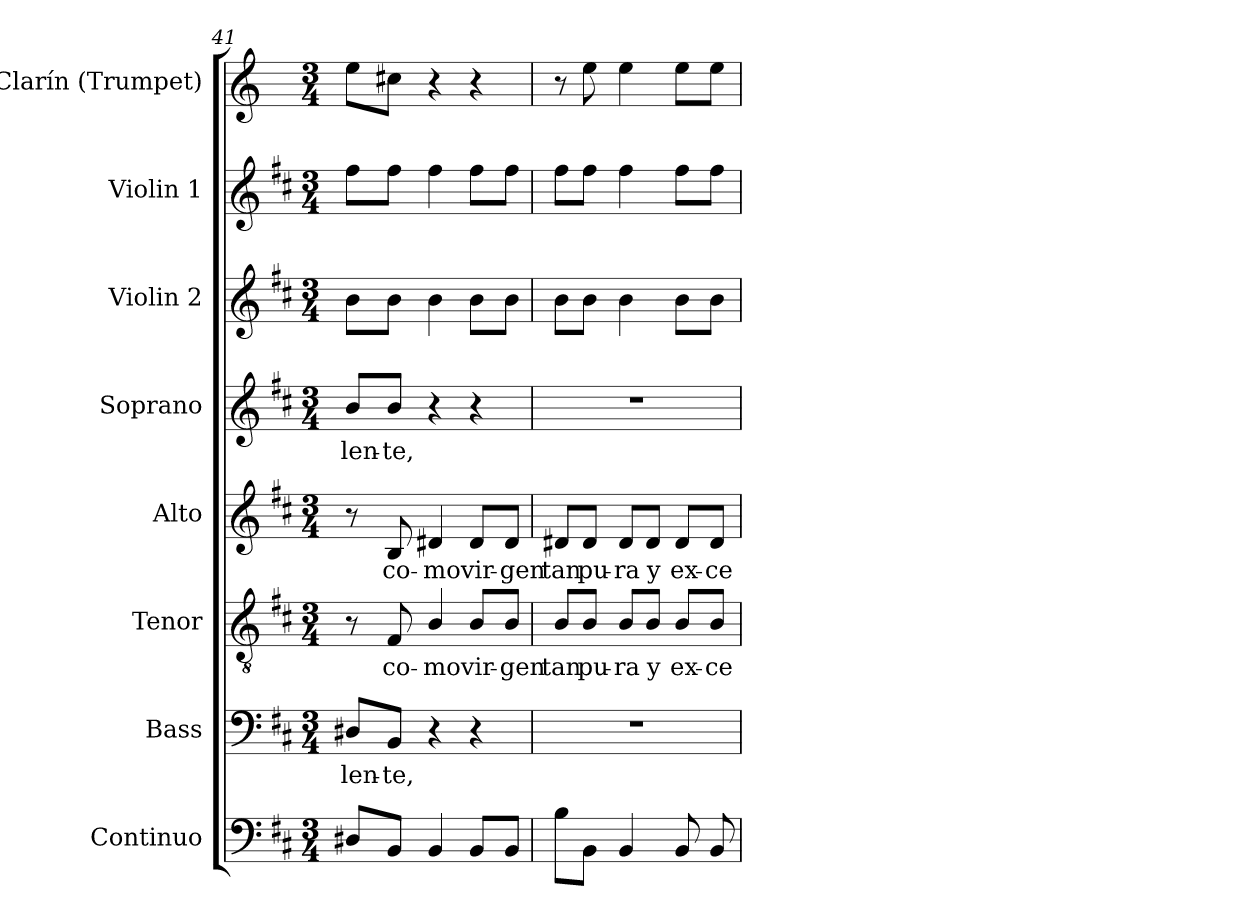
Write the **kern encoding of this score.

**kern	**kern	**text	**kern	**text	**kern	**text	**kern	**text	**kern	**kern	**kern
*part8	*part7	*part7	*part6	*part6	*part5	*part5	*part4	*part4	*part3	*part2	*part1
*staff8	*staff7	*staff7	*staff6	*staff6	*staff5	*staff5	*staff4	*staff4	*staff3	*staff2	*staff1
*I"Continuo	*I"Bass	*	*I"Tenor	*	*I"Alto	*	*I"Soprano	*	*I"Violin 2	*I"Violin 1	*I"Clarín (Trumpet)
*I'Cont.	*I'B.	*	*I'T.	*	*I'A.	*	*I'S.	*	*I'Vln. 2	*I'Vln. 1	*I'Tpt.
*clefF4	*clefF4	*	*clefGv2	*	*clefG2	*	*clefG2	*	*clefG2	*clefG2	*clefG2
*	*	*	*ITrd7c12	*	*	*	*	*	*	*	*ITrd-1c-2
*k[f#c#]	*k[f#c#]	*	*k[f#c#]	*	*k[f#c#]	*	*k[f#c#]	*	*k[f#c#]	*k[f#c#]	*k[f#c#]
*D:	*D:	*	*D:	*	*D:	*	*D:	*	*D:	*D:	*D:
*M3/4	*M3/4	*	*M3/4	*	*M3/4	*	*M3/4	*	*M3/4	*M3/4	*M3/4
=41	=41	=41	=41	=41	=41	=41	=41	=41	=41	=41	=41
!	!	!LO:LY:b:color=#000000	!	!	!	!	!	!	!	!	!
!	!	!	!	!	!	!	!	!LO:LY:b:color=#000000	!	!	!
8D#Xi/L	8D#Xi/L	-len-	8r	.	8r	.	8bi/L	-len-	8bi\L	8ff#i\L	8ff#i\L
!	!	!LO:LY:b:color=#000000	!	!	!	!	!	!	!	!	!
!	!	!	!	!LO:LY:b:color=#000000	!	!	!	!	!	!	!
!	!	!	!	!	!	!LO:LY:b:color=#000000	!	!	!	!	!
!	!	!	!	!	!	!	!	!LO:LY:b:color=#000000	!	!	!
8BBi/J	8BBi/J	-te,	8FF#i/	co-	8Bi/	co-	8bi/J	-te,	8bi\J	8ff#i\J	8dd#Xi\J
!	!	!	!	!LO:LY:b:color=#000000	!	!	!	!	!	!	!
!	!	!	!	!	!	!LO:LY:b:color=#000000	!	!	!	!	!
4BBi/	4r	.	4BBi/	-mo	4d#Xi/	-mo	4r	.	4bi\	4ff#i\	4r
!	!	!	!	!LO:LY:b:color=#000000	!	!	!	!	!	!	!
!	!	!	!	!	!	!LO:LY:b:color=#000000	!	!	!	!	!
8BBi/L	4r	.	8BBi/L	vir-	8d#i/L	vir-	4r	.	8bi\L	8ff#i\L	4r
!	!	!	!	!LO:LY:b:color=#000000	!	!	!	!	!	!	!
!	!	!	!	!	!	!LO:LY:b:color=#000000	!	!	!	!	!
8BBi/J	.	.	8BBi/J	-gen	8d#i/J	-gen	.	.	8bi\J	8ff#i\J	.
=42	=42	=42	=42	=42	=42	=42	=42	=42	=42	=42	=42
!	!LO:N:vis=1	!	!	!	!	!	!	!	!	!	!
!	!	!	!	!LO:LY:b:color=#000000	!	!	!	!	!	!	!
!	!	!	!	!	!	!LO:LY:b:color=#000000	!LO:N:vis=1	!	!	!	!
8Bi\L	2.r	.	8BBi/L	tan	8d#Xi/L	tan	2.r	.	8bi\L	8ff#i\L	8r
!	!	!	!	!LO:LY:b:color=#000000	!	!	!	!	!	!	!
!	!	!	!	!	!	!LO:LY:b:color=#000000	!	!	!	!	!
8BBi\J	.	.	8BBi/J	pu-	8d#i/J	pu-	.	.	8bi\J	8ff#i\J	8ff#i\
!	!	!	!	!LO:LY:b:color=#000000	!	!	!	!	!	!	!
!	!	!	!	!	!	!LO:LY:b:color=#000000	!	!	!	!	!
4BBi/	.	.	8BBi/L	-ra	8d#i/L	-ra	.	.	4bi\	4ff#i\	4ff#i\
!	!	!	!	!LO:LY:b:color=#000000	!	!	!	!	!	!	!
!	!	!	!	!	!	!LO:LY:b:color=#000000	!	!	!	!	!
.	.	.	8BBi/J	y	8d#i/J	y	.	.	.	.	.
!	!	!	!	!LO:LY:b:color=#000000	!	!	!	!	!	!	!
!	!	!	!	!	!	!LO:LY:b:color=#000000	!	!	!	!	!
8BBi/L	.	.	8BBi/L	ex-	8d#i/L	ex-	.	.	8bi\L	8ff#i\L	8ff#i\L
!	!	!	!	!LO:LY:b:color=#000000	!	!	!	!	!	!	!
!	!	!	!	!	!	!LO:LY:b:color=#000000	!	!	!	!	!
8BBi/	.	.	8BBi/J	-ce-	8d#i/J	-ce-	.	.	8bi\J	8ff#i\J	8ff#i\J
=	=	=	=	=	=	=	=	=	=	=	=
*-	*-	*-	*-	*-	*-	*-	*-	*-	*-	*-	*-
